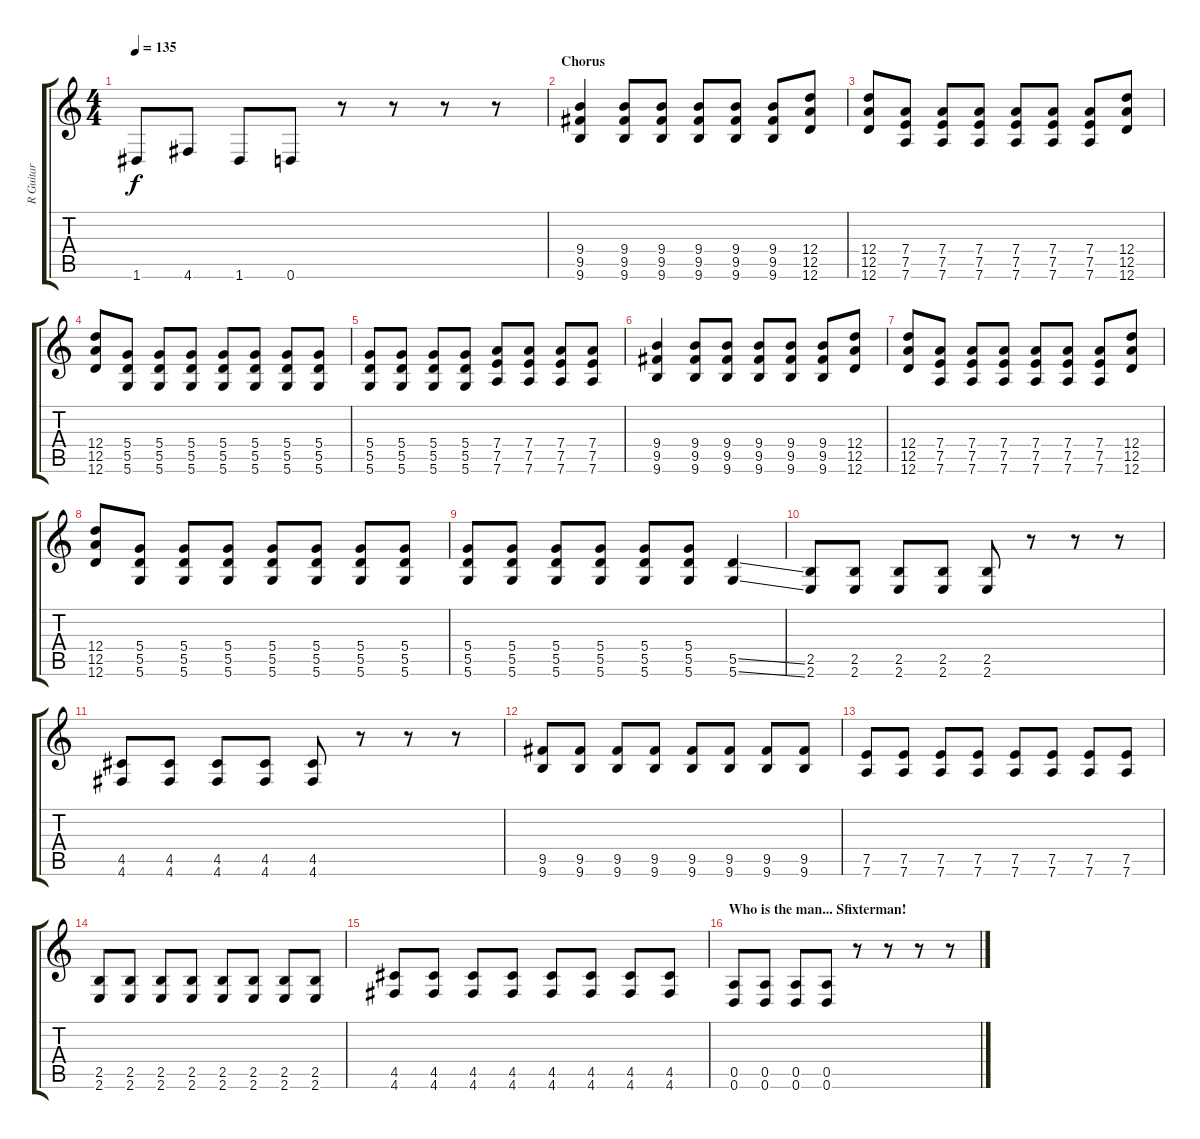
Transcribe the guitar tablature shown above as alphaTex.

\track ("R Guitar" "R Guitar") {instrument distortionguitar}
\staff {score tabs}
\tuning (E4 B3 G3 D3 A2 D2) {hide}
\ts (4 4)
\tempo 135
\clef g2
\ks c
1.6.8{dy f} 4.6.8 1.6.8 0.6.8 r.8 r.8 r.8 r.8 |
\section ("" "Chorus ")
(9.4 9.5 9.6).4 (9.4 9.5 9.6).8 (9.4 9.5 9.6).8 (9.4 9.5 9.6).8 (9.4 9.5 9.6).8 (9.4 9.5 9.6).8 (12.4 12.5 12.6).8 |
(12.4 12.5 12.6).8 (7.4 7.5 7.6).8 (7.4 7.5 7.6).8 (7.4 7.5 7.6).8 (7.4 7.5 7.6).8 (7.4 7.5 7.6).8 (7.4 7.5 7.6).8 (12.4 12.5 12.6).8 |
(12.4 12.5 12.6).8 (5.4 5.5 5.6).8 (5.4 5.5 5.6).8 (5.4 5.5 5.6).8 (5.4 5.5 5.6).8 (5.4 5.5 5.6).8 (5.4 5.5 5.6).8 (5.4 5.5 5.6).8 |
(5.4 5.5 5.6).8 (5.4 5.5 5.6).8 (5.4 5.5 5.6).8 (5.4 5.5 5.6).8 (7.4 7.5 7.6).8 (7.4 7.5 7.6).8 (7.4 7.5 7.6).8 (7.4 7.5 7.6).8 |
(9.4 9.5 9.6).4 (9.4 9.5 9.6).8 (9.4 9.5 9.6).8 (9.4 9.5 9.6).8 (9.4 9.5 9.6).8 (9.4 9.5 9.6).8 (12.4 12.5 12.6).8 |
(12.4 12.5 12.6).8 (7.4 7.5 7.6).8 (7.4 7.5 7.6).8 (7.4 7.5 7.6).8 (7.4 7.5 7.6).8 (7.4 7.5 7.6).8 (7.4 7.5 7.6).8 (12.4 12.5 12.6).8 |
(12.4 12.5 12.6).8 (5.4 5.5 5.6).8 (5.4 5.5 5.6).8 (5.4 5.5 5.6).8 (5.4 5.5 5.6).8 (5.4 5.5 5.6).8 (5.4 5.5 5.6).8 (5.4 5.5 5.6).8 |
(5.4 5.5 5.6).8 (5.4 5.5 5.6).8 (5.4 5.5 5.6).8 (5.4 5.5 5.6).8 (5.4 5.5 5.6).8 (5.4 5.5 5.6).8 (5.5{ss} 5.6{ss}).4 |
(2.5 2.6).8 (2.5 2.6).8 (2.5 2.6).8 (2.5 2.6).8 (2.5 2.6).8 r.8 r.8 r.8 |
(4.5 4.6).8 (4.5 4.6).8 (4.5 4.6).8 (4.5 4.6).8 (4.5 4.6).8 r.8 r.8 r.8 |
(9.5 9.6).8 (9.5 9.6).8 (9.5 9.6).8 (9.5 9.6).8 (9.5 9.6).8 (9.5 9.6).8 (9.5 9.6).8 (9.5 9.6).8 |
(7.5 7.6).8 (7.5 7.6).8 (7.5 7.6).8 (7.5 7.6).8 (7.5 7.6).8 (7.5 7.6).8 (7.5 7.6).8 (7.5 7.6).8 |
(2.5 2.6).8 (2.5 2.6).8 (2.5 2.6).8 (2.5 2.6).8 (2.5 2.6).8 (2.5 2.6).8 (2.5 2.6).8 (2.5 2.6).8 |
(4.5 4.6).8 (4.5 4.6).8 (4.5 4.6).8 (4.5 4.6).8 (4.5 4.6).8 (4.5 4.6).8 (4.5 4.6).8 (4.5 4.6).8 |
\section ("" "Who is the man... Sfixterman!")
(0.5 0.6).8 (0.5 0.6).8 (0.5 0.6).8 (0.5 0.6).8 r.8 r.8 r.8 r.8
